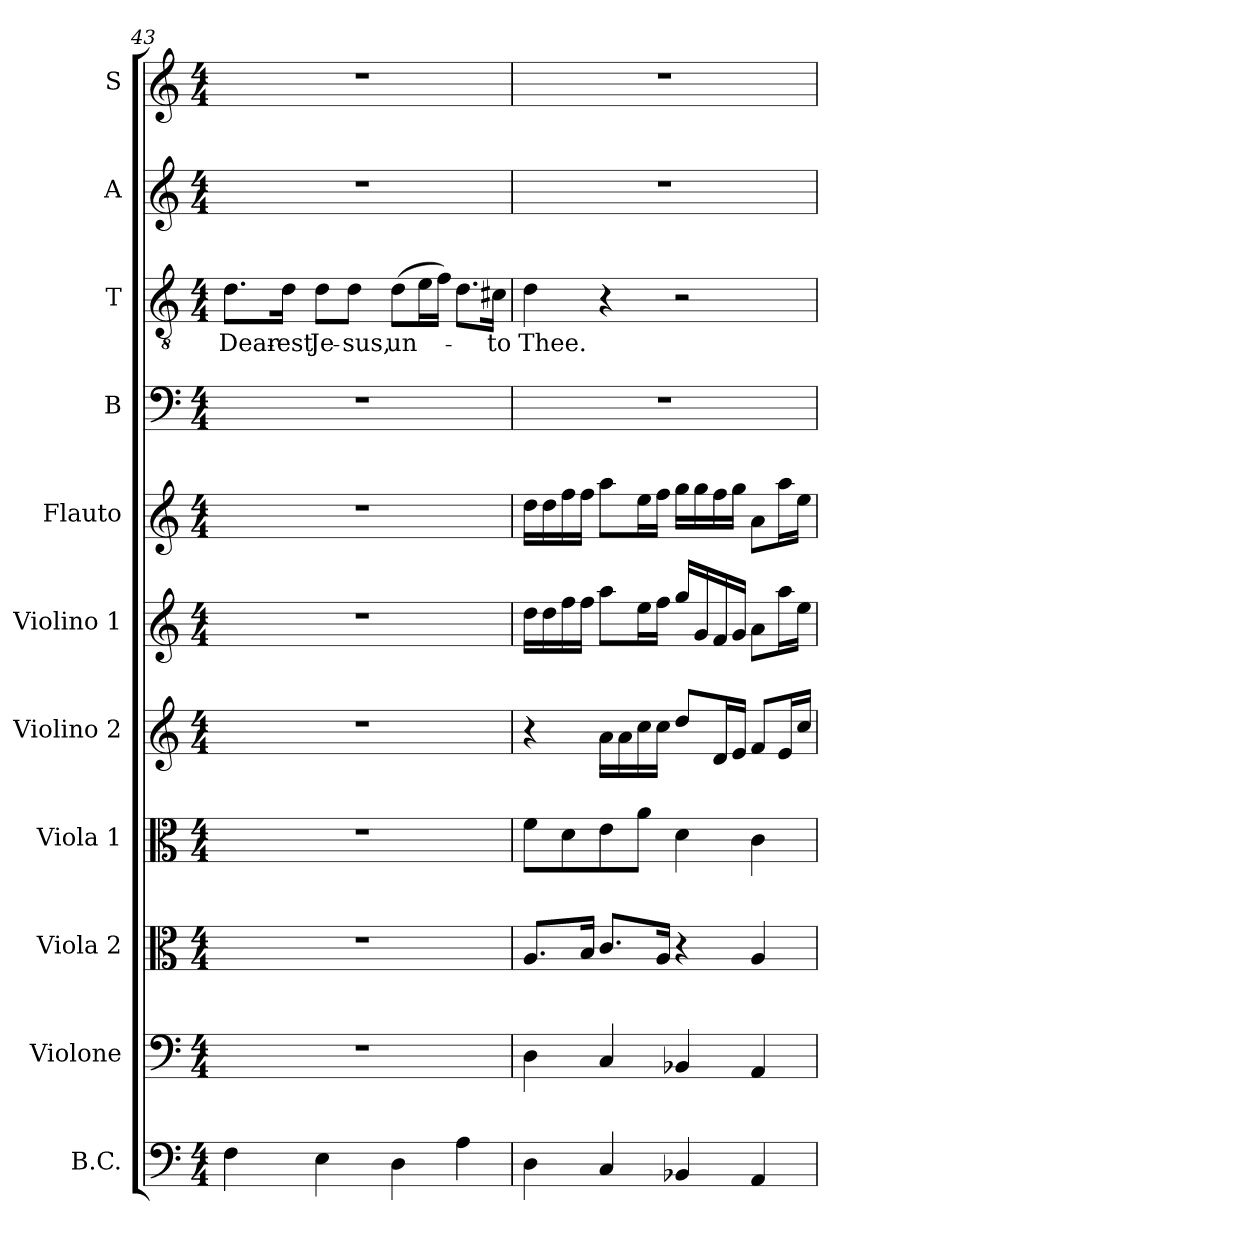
**kern	**kern	**kern	**kern	**kern	**kern	**kern	**kern	**kern	**text	**kern	**kern
*part11	*part10	*part9	*part8	*part7	*part6	*part5	*part4	*part3	*part3	*part2	*part1
*staff11	*staff10	*staff9	*staff8	*staff7	*staff6	*staff5	*staff4	*staff3	*staff3	*staff2	*staff1
*I"B.C.	*I"Violone	*I"Viola 2	*I"Viola 1	*I"Violino 2	*I"Violino 1	*I"Flauto	*I"B	*I"T	*	*I"A	*I"S
*I'B.C.	*I'Vne.	*I'Va2	*I'Va1	*I'Vn2	*I'Vn1	*I'Fl.	*I'B	*I'T	*	*I'A	*I'S
*clefF4	*clefF4	*clefC3	*clefC3	*clefG2	*clefG2	*clefG2	*clefF4	*clefGv2	*	*clefG2	*clefG2
*	*	*	*	*	*	*	*	*ITrd7c12	*	*	*
*k[]	*k[]	*k[]	*k[]	*k[]	*k[]	*k[]	*k[]	*k[]	*	*k[]	*k[]
*C:	*C:	*C:	*C:	*C:	*C:	*C:	*C:	*C:	*	*C:	*C:
*M4/4	*M4/4	*M4/4	*M4/4	*M4/4	*M4/4	*M4/4	*M4/4	*M4/4	*	*M4/4	*M4/4
=43	=43	=43	=43	=43	=43	=43	=43	=43	=43	=43	=43
!	!	!	!	!	!	!	!	!	!LO:LY:b:color=#000000	!	!
4Fi\	1r	1r	1r	1r	1r	1r	1r	8.Di\L	Dear-	1r	1r
!	!	!	!	!	!	!	!	!	!LO:LY:b:color=#000000	!	!
.	.	.	.	.	.	.	.	16Di\Jk	-est	.	.
!	!	!	!	!	!	!	!	!	!LO:LY:b:color=#000000	!	!
4Ei\	.	.	.	.	.	.	.	8Di\L	Je-	.	.
!	!	!	!	!	!	!	!	!	!LO:LY:b:color=#000000	!	!
.	.	.	.	.	.	.	.	8Di\J	-sus,	.	.
!	!	!	!	!	!	!	!	!	!LO:LY:b:color=#000000	!	!
4Di\	.	.	.	.	.	.	.	(8Di\L	un-	.	.
.	.	.	.	.	.	.	.	16Ei\L	.	.	.
.	.	.	.	.	.	.	.	16Fi\JJ)	.	.	.
4Ai\	.	.	.	.	.	.	.	8.Di\L	.	.	.
!	!	!	!	!	!	!	!	!	!LO:LY:b:color=#000000	!	!
.	.	.	.	.	.	.	.	16C#Xi\Jk	-to	.	.
!!LO:PB:g=z
=44	=44	=44	=44	=44	=44	=44	=44	=44	=44	=44	=44
!	!	!	!	!	!	!	!	!	!LO:LY:b:color=#000000	!	!
4Di\	4Di\	8.Ai/L	8fi\L	4r	16ddi\LL	16ddi\LL	1r	4Di\	Thee.	1r	1r
.	.	.	.	.	16ddi\	16ddi\	.	.	.	.	.
.	.	.	8di\	.	16ffi\	16ffi\	.	.	.	.	.
.	.	16Bi/Jk	.	.	16ffi\JJ	16ffi\JJ	.	.	.	.	.
4Ci/	4Ci/	8.ci/L	8ei\	16ai\LL	8aai\L	8aai\L	.	4r	.	.	.
.	.	.	.	16ai\	.	.	.	.	.	.	.
.	.	.	8ai\J	16cci\	16eei\L	16eei\L	.	.	.	.	.
.	.	16Ai/Jk	.	16cci\JJ	16ffi\JJ	16ffi\JJ	.	.	.	.	.
4BB-Xi/	4BB-Xi/	4r	4di\	8ddi/L	16ggi/LL	16ggi\LL	.	2r	.	.	.
.	.	.	.	.	16gi/	16ggi\	.	.	.	.	.
.	.	.	.	16di/L	16fi/	16ffi\	.	.	.	.	.
.	.	.	.	16ei/JJ	16gi/JJ	16ggi\JJ	.	.	.	.	.
4AAi/	4AAi/	4Ai/	4ci\	8fi/L	8ai\L	8ai\L	.	.	.	.	.
.	.	.	.	16ei/L	16aai\L	16aai\L	.	.	.	.	.
.	.	.	.	16cci/JJ	16eei\JJ	16eei\JJ	.	.	.	.	.
=	=	=	=	=	=	=	=	=	=	=	=
*-	*-	*-	*-	*-	*-	*-	*-	*-	*-	*-	*-
